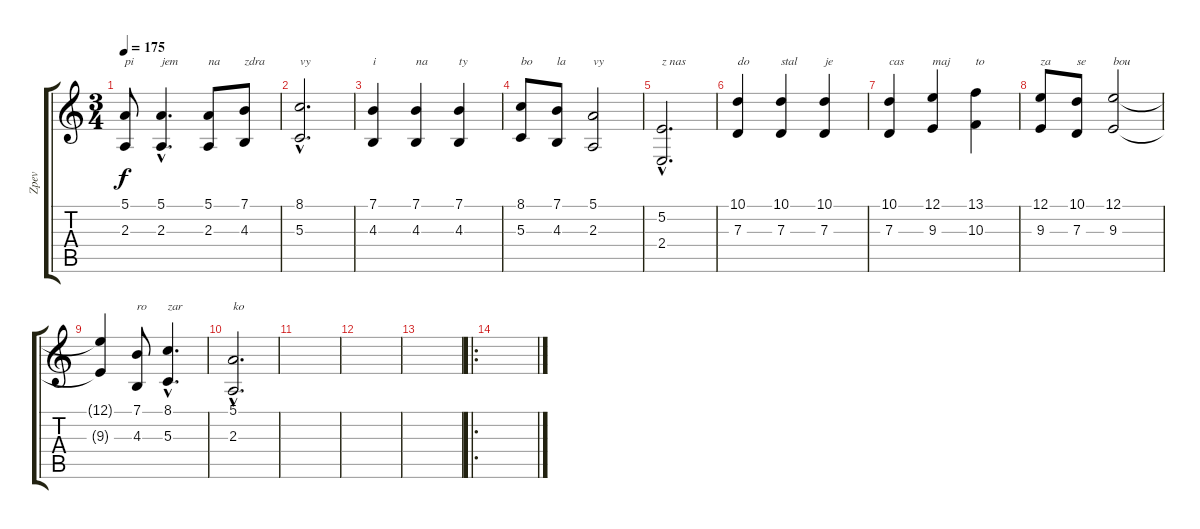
\track ("Zpev" "Zpev") {instrument lead1square}
\staff {score tabs}
\tuning (E4 B3 G3 D3 A2 E2) {hide}
\ts (3 4)
\tempo 175
\clef g2
\ks c
(5.1 2.3).8{txt "pi" dy f} (5.1{hac} 2.3{hac}).4{d txt "jem"} (5.1 2.3).8{txt "na"} (7.1 4.3).8{txt "zdra"} |
(8.1{hac} 5.3{hac}).2{d txt "vy"} |
(7.1 4.3).4{txt "i"} (7.1 4.3).4{txt "na"} (7.1 4.3).4{txt "ty"} |
(8.1 5.3).8{txt "bo"} (7.1 4.3).8{txt "la"} (5.1 2.3).2{txt "vy"} |
(5.2{hac} 2.4{hac}).2{d txt "z nas"} |
(10.1 7.3).4{txt "do"} (10.1 7.3).4{txt "stal"} (10.1 7.3).4{txt "je"} |
(10.1 7.3).4{txt "cas"} (12.1 9.3).4{txt "maj"} (13.1 10.3).4{txt "to"} |
(12.1 9.3).8{txt "za"} (10.1 7.3).8{txt "se"} (12.1 9.3).2{txt "bou"} |
(12.1{t} 9.3{t}).4 (7.1 4.3).8{txt "ro"} (8.1{hac} 5.3{hac}).4{d txt "zar"} |
(5.1{hac} 2.3{hac}).2{d txt "ko"} |
|
|
|
\ro
